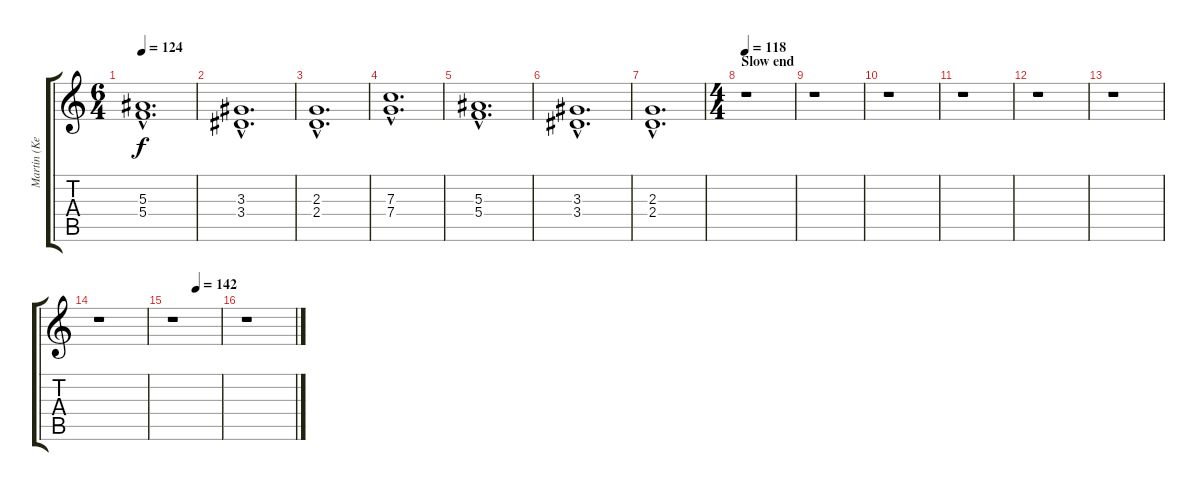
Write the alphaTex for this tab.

\track ("Martin (KeybHigh)" "Martin (Ke") {instrument stringensemble1}
\staff {score tabs}
\tuning (D5 A4 F4 C4 G3 D3) {hide}
\ts (6 4)
\tempo 124
\clef g2
\ks c
(5.3{hac} 5.4{hac}).1{d dy f} |
(3.3{hac} 3.4{hac}).1{d} |
(2.3{hac} 2.4{hac}).1{d} |
(7.3{hac} 7.4{hac}).1{d} |
(5.3{hac} 5.4{hac}).1{d} |
(3.3{hac} 3.4{hac}).1{d} |
(2.3{hac} 2.4{hac}).1{d} |
\ts (4 4)
\section ("" "Slow end")
\tempo 118
r.1 |
r.1 |
r.1 |
r.1 |
r.1 |
r.1 |
r.1 |
\tempo (142 0.5)
r.1 |
r.1
